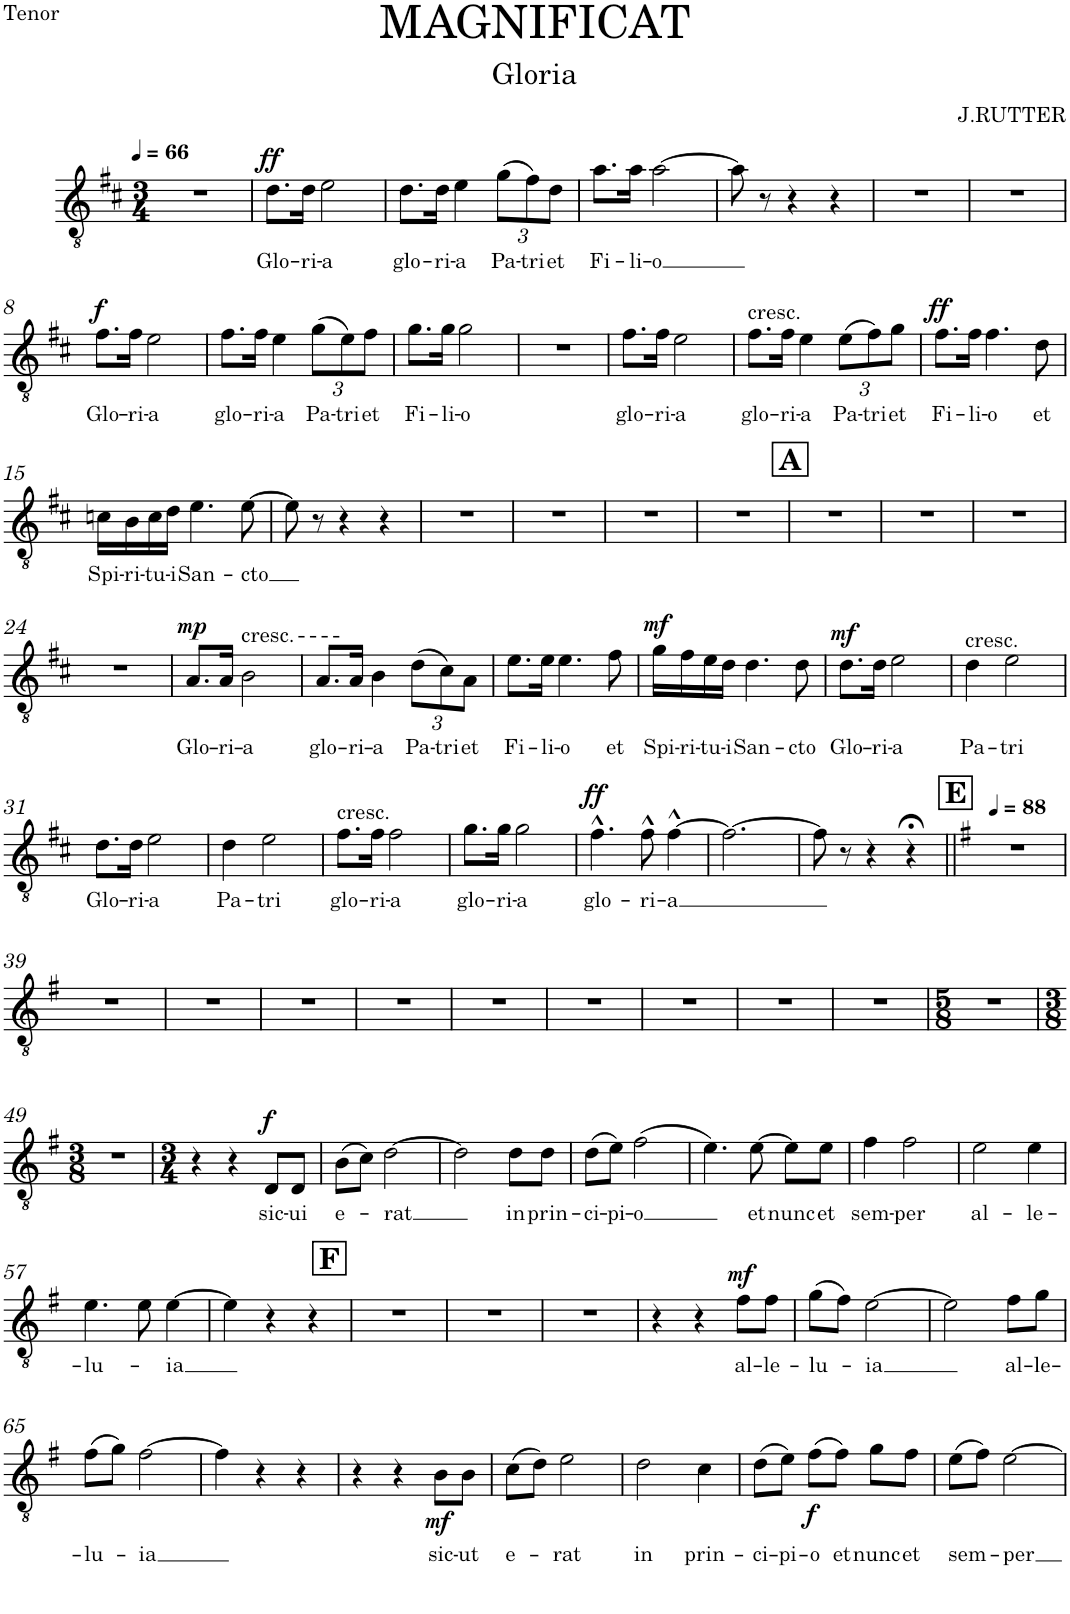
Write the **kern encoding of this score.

**kern	**text	**dynam
*part1	*part1	*part1
*staff1	*staff1	*staff1
*I"Tenor	*	*
*I'T.	*	*
*clefGv2	*	*
*k[f#c#]	*	*
*M3/4	*	*
*MM66	*	*
=1	=1	=1
2.r	.	.
=2	=2	=2
!	!LO:LY:b	!LO:DY:a
8.d\L	Glo-	ff
!	!LO:LY:b	!
16d\Jk	-ri-	.
!	!LO:LY:b	!
2e\	-a	.
=3	=3	=3
!	!LO:LY:b	!
8.d\L	glo-	.
!	!LO:LY:b	!
16d\Jk	-ri-	.
!	!LO:LY:b	!
4e\	-a	.
*Xbrackettup	*	*
!	!LO:LY:b	!
(12g\L	Pa-	.
!	!LO:LY:b	!
12f#\)	-tri	.
!	!LO:LY:b	!
12d\J	et	.
=4	=4	=4
!	!LO:LY:b	!
8.a\L	Fi-	.
!	!LO:LY:b	!
16a\Jk	-li-	.
!	!LO:LY:b	!
[2a\	-o	.
=5	=5	=5
8a\]	.	.
8r	.	.
4r	.	.
4r	.	.
=6	=6	=6
2.r	.	.
=7	=7	=7
2.r	.	.
!!LO:LB:g=z
=8	=8	=8
!	!LO:LY:b	!LO:DY:a
8.f#\L	Glo-	f
!	!LO:LY:b	!
16f#\Jk	-ri-	.
!	!LO:LY:b	!
2e\	-a	.
=9	=9	=9
!	!LO:LY:b	!
8.f#\L	glo-	.
!	!LO:LY:b	!
16f#\Jk	-ri-	.
!	!LO:LY:b	!
4e\	-a	.
!	!LO:LY:b	!
(12g\L	Pa-	.
!	!LO:LY:b	!
12e\)	-tri	.
!	!LO:LY:b	!
12f#\J	et	.
=10	=10	=10
!	!LO:LY:b	!
8.g\L	Fi-	.
!	!LO:LY:b	!
16g\Jk	-li-	.
!	!LO:LY:b	!
2g\	-o	.
=11	=11	=11
2.r	.	.
=12	=12	=12
!	!LO:LY:b	!
8.f#\L	glo-	.
!	!LO:LY:b	!
16f#\Jk	-ri-	.
!	!LO:LY:b	!
2e\	-a	.
=13	=13	=13
!LO:TX:a:t=cresc.	!	!
!	!LO:LY:b	!
8.f#\L	glo-	.
!	!LO:LY:b	!
16f#\Jk	-ri-	.
!	!LO:LY:b	!
4e\	-a	.
!	!LO:LY:b	!
(12e\L	Pa-	.
!	!LO:LY:b	!
12f#\)	-tri	.
!	!LO:LY:b	!
12g\J	et	.
=14	=14	=14
!	!LO:LY:b	!LO:DY:a
8.f#\L	Fi-	ff
!	!LO:LY:b	!
16f#\Jk	-li-	.
!	!LO:LY:b	!
4.f#\	-o	.
!	!LO:LY:b	!
8d\	et	.
!!LO:LB:g=z
=15	=15	=15
!	!LO:LY:b	!
16cn\LL	Spi-	.
!	!LO:LY:b	!
16B\	-ri-	.
!	!LO:LY:b	!
16c\	-tu-	.
!	!LO:LY:b	!
16d\JJ	-i	.
!	!LO:LY:b	!
4.e\	San-	.
!	!LO:LY:b	!
[8e\	-cto	.
=16	=16	=16
8e\]	.	.
8r	.	.
4r	.	.
4r	.	.
=17	=17	=17
2.r	.	.
=18	=18	=18
2.r	.	.
=19	=19	=19
2.r	.	.
=20	=20	=20
2.r	.	.
!!LO:REH:place=s1:a:B:cj:fs=14:t=A
=21	=21	=21
2.r	.	.
=22	=22	=22
2.r	.	.
=23	=23	=23
2.r	.	.
!!LO:LB:g=z
=24	=24	=24
2.r	.	.
=25	=25	=25
!	!LO:LY:b	!LO:DY:a
8.A/L	Glo-	mp
!	!LO:LY:b	!
16A/Jk	-ri-	.
!LO:TX:a:t=cresc.	!	!
!	!LO:LY:b	!
2B\	-a	.
=26	=26	=26
!	!LO:LY:b	!
8.A/L	glo-	.
!	!LO:LY:b	!
16A/Jk	-ri-	.
!	!LO:LY:b	!
4B\	-a	.
!	!LO:LY:b	!
(12d\L	Pa-	.
!	!LO:LY:b	!
12c#\)	-tri	.
!	!LO:LY:b	!
12A\J	et	.
=27	=27	=27
!	!LO:LY:b	!
8.e\L	Fi-	.
!	!LO:LY:b	!
16e\Jk	-li-	.
!	!LO:LY:b	!
4.e\	-o	.
!	!LO:LY:b	!
8f#\	et	.
=28	=28	=28
!	!LO:LY:b	!LO:DY:a
16g\LL	Spi-	mf
!	!LO:LY:b	!
16f#\	-ri-	.
!	!LO:LY:b	!
16e\	-tu-	.
!	!LO:LY:b	!
16d\JJ	-i	.
!	!LO:LY:b	!
4.d\	San-	.
!	!LO:LY:b	!
8d\	-cto	.
=29	=29	=29
!	!LO:LY:b	!LO:DY:a
8.d\L	Glo-	mf
!	!LO:LY:b	!
16d\Jk	-ri-	.
!	!LO:LY:b	!
2e\	-a	.
=30	=30	=30
!LO:TX:a:t=cresc.	!	!
!	!LO:LY:b	!
4d\	Pa-	.
!	!LO:LY:b	!
2e\	-tri	.
!!LO:LB:g=z
=31	=31	=31
!	!LO:LY:b	!
8.d\L	Glo-	.
!	!LO:LY:b	!
16d\Jk	-ri-	.
!	!LO:LY:b	!
2e\	-a	.
=32	=32	=32
!	!LO:LY:b	!
4d\	Pa-	.
!	!LO:LY:b	!
2e\	-tri	.
=33	=33	=33
!LO:TX:a:t=cresc.	!	!
!	!LO:LY:b	!
8.f#\L	glo-	.
!	!LO:LY:b	!
16f#\Jk	-ri-	.
!	!LO:LY:b	!
2f#\	-a	.
=34	=34	=34
!	!LO:LY:b	!
8.g\L	glo-	.
!	!LO:LY:b	!
16g\Jk	-ri-	.
!	!LO:LY:b	!
2g\	-a	.
=35	=35	=35
!	!LO:LY:b	!LO:DY:a
4.f#^^\	glo-	ff
!	!LO:LY:b	!
8f#^^\	-ri-	.
!	!LO:LY:b	!
[4f#^^\	-a	.
=36	=36	=36
2.f#\_	.	.
=37	=37	=37
8f#\]	.	.
8r	.	.
4r	.	.
4r;<	.	.
=38||	=38||	=38||
!!LO:REH:place=s1:a:B:cj:fs=14:t=E
*k[f#]	*	*
*MM88	*	*
2.r	.	.
!!LO:LB:g=z
=39	=39	=39
2.r	.	.
=40	=40	=40
2.r	.	.
=41	=41	=41
2.r	.	.
=42	=42	=42
2.r	.	.
=43	=43	=43
2.r	.	.
=44	=44	=44
2.r	.	.
=45	=45	=45
2.r	.	.
=46	=46	=46
2.r	.	.
=47	=47	=47
2.r	.	.
=48	=48	=48
*M5/8	*	*
8%5r	.	.
!!LO:LB:g=z
=49	=49	=49
*M3/8	*	*
4.r	.	.
=50	=50	=50
*M3/4	*	*
4r	.	.
4r	.	.
!	!LO:LY:b	!LO:DY:a
8D/L	sic-	f
!	!LO:LY:b	!
8D/J	-ui	.
=51	=51	=51
!	!LO:LY:b	!
(8B\L	e-	.
8c\J)	.	.
!	!LO:LY:b	!
[2d\	-rat	.
=52	=52	=52
2d\]	.	.
!	!LO:LY:b	!
8d\L	in	.
!	!LO:LY:b	!
8d\J	prin-	.
=53	=53	=53
!	!LO:LY:b	!
(8d\L	-ci-	.
!	!LO:LY:b	!
8e\J)	-pi-	.
!	!LO:LY:b	!
(2f#\	-o	.
=54	=54	=54
4.e\)	.	.
!	!LO:LY:b	!
[8e\	et	.
!	!LO:LY:b	!
8e\L]	nunc	.
!	!LO:LY:b	!
8e\J	et	.
=55	=55	=55
!	!LO:LY:b	!
4f#\	sem-	.
!	!LO:LY:b	!
2f#\	-per	.
=56	=56	=56
!	!LO:LY:b	!
2e\	al-	.
!	!LO:LY:b	!
4e\	-le-	.
!!LO:LB:g=z
=57	=57	=57
!	!LO:LY:b	!
4.e\	-lu-	.
8e\	.	.
!	!LO:LY:b	!
[4e\	-ia	.
!!LO:REH:place=s1:a:B:cj:fs=14:t=F:qo=2.5
=58	=58	=58
4e\]	.	.
4r	.	.
4r	.	.
=59	=59	=59
2.r	.	.
=60	=60	=60
2.r	.	.
=61	=61	=61
2.r	.	.
=62	=62	=62
4r	.	.
4r	.	.
!	!LO:LY:b	!LO:DY:a
8f#\L	al-	mf
!	!LO:LY:b	!
8f#\J	-le-	.
=63	=63	=63
!	!LO:LY:b	!
(8g\L	-lu-	.
8f#\J)	.	.
!	!LO:LY:b	!
[2e\	-ia	.
=64	=64	=64
2e\]	.	.
!	!LO:LY:b	!
8f#\L	al-	.
!	!LO:LY:b	!
8g\J	-le-	.
!!LO:LB:g=z
=65	=65	=65
!	!LO:LY:b	!
(8f#\L	-lu-	.
8g\J)	.	.
!	!LO:LY:b	!
[2f#\	-ia	.
=66	=66	=66
4f#\]	.	.
4r	.	.
4r	.	.
=67	=67	=67
4r	.	.
4r	.	.
!	!LO:LY:b	!LO:DY:b
8B\L	sic-	mf
!	!LO:LY:b	!
8B\J	-ut	.
=68	=68	=68
!	!LO:LY:b	!
(8c\L	e-	.
8d\J)	.	.
!	!LO:LY:b	!
2e\	-rat	.
=69	=69	=69
!	!LO:LY:b	!
2d\	in	.
!	!LO:LY:b	!
4c\	prin-	.
=70	=70	=70
!	!LO:LY:b	!
(8d\L	-ci-	.
!	!LO:LY:b	!
8e\J)	-pi-	.
!	!LO:LY:b	!LO:DY:b
(8f#\L	-o	f
!	!LO:LY:b	!
8f#\J)	et	.
!	!LO:LY:b	!
8g\L	nunc	.
!	!LO:LY:b	!
8f#\J	et	.
=71	=71	=71
!	!LO:LY:b	!
(8e\L	sem-	.
8f#\J)	.	.
!	!LO:LY:b	!
[2e\	-per	.
=	=	=
*-	*-	*-
